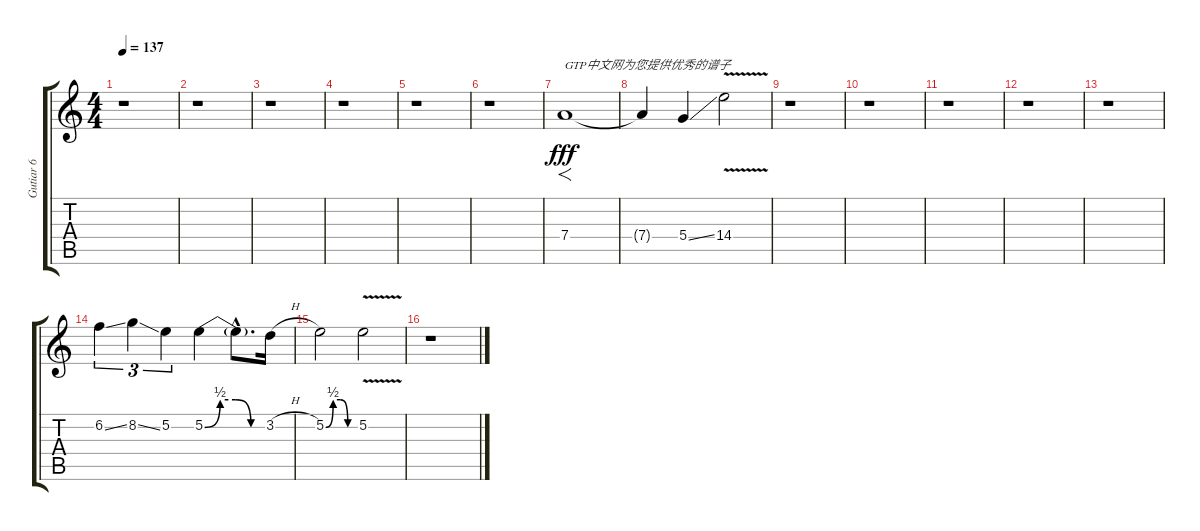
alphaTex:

\track ("Gutiar 6" "Gutiar 6") {instrument distortionguitar}
\staff {score tabs}
\tuning (E4 B3 G3 D3 A2 E2) {hide}
\ts (4 4)
\tempo 137
\clef g2
\ks c
r.1{dy fff instrument distortionguitar} |
r.1 |
r.1 |
r.1 |
r.1 |
r.1 |
7.4.1{f txt "GTP中文网为您提供优秀的谱子"} |
7.4{t}.4 5.4{ss}.4 14.4{v}.2 |
r.1 |
r.1 |
r.1 |
r.1 |
r.1 |
6.2{ss}.4{tu (3 2)} 8.2{ss}.4{tu (3 2)} 5.2.4{tu (3 2)} 5.2{be (custom 0 0 15 2 30 2 45 0 60 0)}.4 5.2{hac t}.8{d} 3.2{h}.16 |
5.2{be (custom 0 0 15 2 30 2 45 0 60 0)}.2 5.2{v}.2 |
r.1
